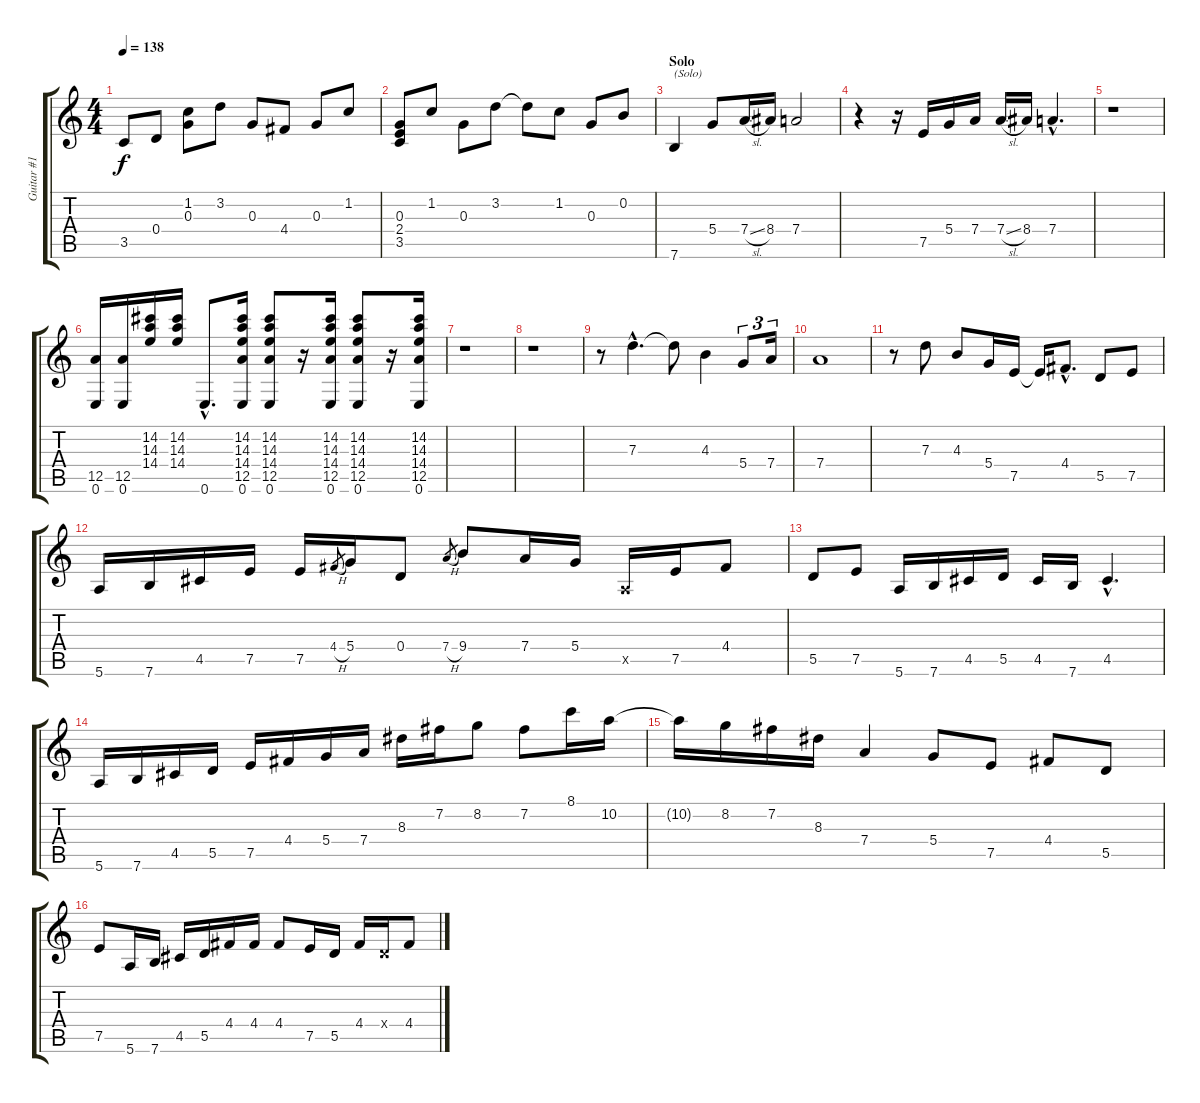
\track ("Guitar #1 - 12 String" "Guitar #1 ") {instrument electricguitarclean}
\staff {score tabs}
\tuning (E4 B3 G3 D3 A2 E2) {hide}
\ts (4 4)
\tempo 138
\clef g2
\ks c
3.5.8{dy f} 0.4.8 (1.2 0.3).8 3.2.8 0.3.8 4.4.8 0.3.8 1.2.8 |
(0.3 2.4 3.5).8 1.2.8 0.3.8 3.2.8 3.2{t}.8 1.2.8 0.3.8 0.2.8 |
\section ("" "Solo")
7.6.4{txt "(Solo)"} 5.4.8 7.4{sl}.16 8.4.16 7.4.2 |
r.4 r.16 7.5.16 5.4.16 7.4.16 7.4{sl}.16 8.4.16 7.4{hac}.4{d} |
r.1 |
(12.5 0.6).16 (12.5 0.6).16 (14.2 14.3 14.4).16 (14.2 14.3 14.4).16 0.6{hac}.8{d} (14.2 14.3 14.4 12.5 0.6).16 (14.2 14.3 14.4 12.5 0.6).8 r.16 (14.2 14.3 14.4 12.5 0.6).16 (14.2 14.3 14.4 12.5 0.6).8 r.16 (14.2 14.3 14.4 12.5 0.6).16 |
r.1 |
r.1 |
r.8 7.3{hac}.4{d} 7.3{t}.8 4.3.4 5.4.8{tu (3 2)} 7.4.16{tu (3 2)} |
7.4.1 |
r.8 7.3.8 4.3.8 5.4.16 7.5.16 7.5{t}.16 4.4{hac}.8{d} 5.5.8 7.5.8 |
5.6.16 7.6.16 4.5.16 7.5.16 7.5.16 4.4{h}.8{gr} 5.4.16 0.4.8 7.4{h}.8{gr} 9.4.8 7.4.16 5.4.16 0.5{x}.16 7.5.16 4.4.8 |
5.5.8 7.5.8 5.6.16 7.6.16 4.5.16 5.5.16 4.5.16 7.6.16 4.5{hac}.4{d} |
5.6.16 7.6.16 4.5.16 5.5.16 7.5.16 4.4.16 5.4.16 7.4.16 8.3.16 7.2.16 8.2.8 7.2.8 8.1.16 10.2.16 |
10.2{t}.16 8.2.16 7.2.16 8.3.16 7.4.4 5.4.8 7.5.8 4.4.8 5.5.8 |
7.5.8 5.6.16 7.6.16 4.5.16 5.5.16 4.4.16 4.4.16 4.4.8 7.5.16 5.5.16 4.4.16 0.4{x}.16 4.4.8
